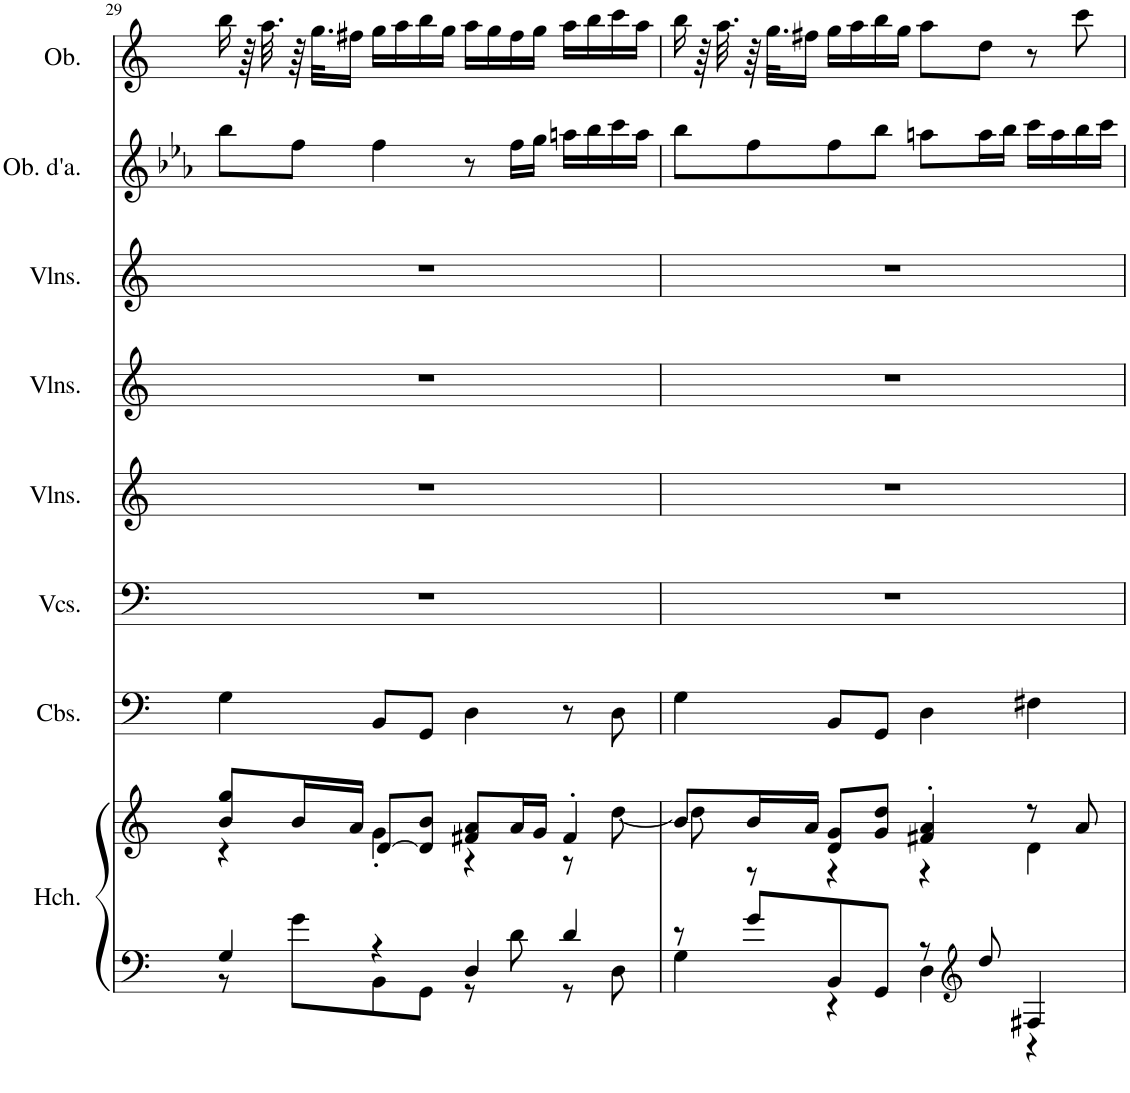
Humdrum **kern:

**kern	**kern	**kern	**kern	**kern	**kern	**kern	**kern	**kern
*part8	*part8	*part7	*part6	*part5	*part4	*part3	*part2	*part1
*staff9	*staff8	*staff7	*staff6	*staff5	*staff4	*staff3	*staff2	*staff1
*I"Harpsichord, Harpsichord	*	*I"Contrabasses, Double Bass	*I"Violoncellos, Cello	*I"Violins, Viola	*I"Violins, Violin II	*I"Violins, Violin I	*I"Oboe d'amore	*I"Oboe
*I'Hch.	*	*I'Cbs.	*I'Vcs.	*I'Vlns.	*I'Vlns.	*I'Vlns.	*I'Ob. d'a.	*I'Ob.
!!LO:PB:g=z
*clefF4	*clefG2	*clefF4	*clefF4	*clefG2	*clefG2	*clefG2	*clefG2	*clefG2
*	*	*Trd7c12	*	*	*	*	*Trd2c3	*
*k[]	*k[]	*k[]	*k[]	*k[]	*k[]	*k[]	*k[b-e-a-]	*k[]
*M4/4	*M4/4	*M4/4	*M4/4	*M4/4	*M4/4	*M4/4	*M4/4	*M4/4
=29	=29	=29	=29	=29	=29	=29	=29	=29
*^	*^	*	*	*	*	*	*	*
4G/	8r	8b/ 8gg/L	4r	4G\	1r	1r	1r	1r	8bb-\L	16bb\
.	.	.	.	.	.	.	.	.	.	64r
.	.	.	.	.	.	.	.	.	.	32.aa\
.	8g\L	16b/L	.	.	.	.	.	.	8ff\J	64r
.	.	.	.	.	.	.	.	.	.	32.gg\KLL
.	.	16a/JJ	.	.	.	.	.	.	.	16ff#X\JJ
4r	8BB\	[8d/L	4g'\	8BB/L	.	.	.	.	4ff\	16gg\LL
.	.	.	.	.	.	.	.	.	.	16aa\
.	8GG\J	8d/] 8b/J	.	8GG/J	.	.	.	.	.	16bb\
.	.	.	.	.	.	.	.	.	.	16gg\JJ
4D/	8r	8f#X/ 8a/L	4r	4D\	.	.	.	.	8r	16aa\LL
.	.	.	.	.	.	.	.	.	.	16gg\
.	8d\	16a/L	.	.	.	.	.	.	16ff\LL	16ff#\
.	.	16g/JJ	.	.	.	.	.	.	16gg\JJ	16gg\JJ
4d/	8r	4f#'/	8r	8r	.	.	.	.	16aan\LL	16aa\LL
.	.	.	.	.	.	.	.	.	16bb-\	16bb\
.	8D\	.	[8dd\	8D\	.	.	.	.	16ccc\	16ccc\
.	.	.	.	.	.	.	.	.	16aa\JJ	16aa\JJ
=30	=30	=30	=30	=30	=30	=30	=30	=30	=30	=30
8r	4G\	8b/L	8dd\]	4G\	1r	1r	1r	1r	8bb-\L	16bb\
.	.	.	.	.	.	.	.	.	.	64r
.	.	.	.	.	.	.	.	.	.	32.aa\
8g/L	.	16b/L	8r	.	.	.	.	.	8ff\	64r
.	.	.	.	.	.	.	.	.	.	32.gg\KLL
.	.	16a/JJ	.	.	.	.	.	.	.	16ff#X\JJ
8BB/	4r	8d/ 8g/L	4r	8BB/L	.	.	.	.	8ff\	16gg\LL
.	.	.	.	.	.	.	.	.	.	16aa\
8GG/J	.	8g/ 8dd/J	.	8GG/J	.	.	.	.	8bb-\J	16bb\
.	.	.	.	.	.	.	.	.	.	16gg\JJ
8r	4D\	4f#X/' 4a/'	4r	4D\	.	.	.	.	8aan\L	8aa\L
*clefG2	*	*	*	*	*	*	*	*	*	*
8dd/	.	.	.	.	.	.	.	.	16aa\L	8dd\J
.	.	.	.	.	.	.	.	.	16bb-\JJ	.
4F#X/	4r	8r	4d\	4F#X\	.	.	.	.	16ccc\LL	8r
.	.	.	.	.	.	.	.	.	16aa\	.
.	.	8a/	.	.	.	.	.	.	16bb-\	8ccc\
.	.	.	.	.	.	.	.	.	16ccc\JJ	.
*v	*v	*	*	*	*	*	*	*	*	*
*	*v	*v	*	*	*	*	*	*	*
=	=	=	=	=	=	=	=	=
*-	*-	*-	*-	*-	*-	*-	*-	*-
